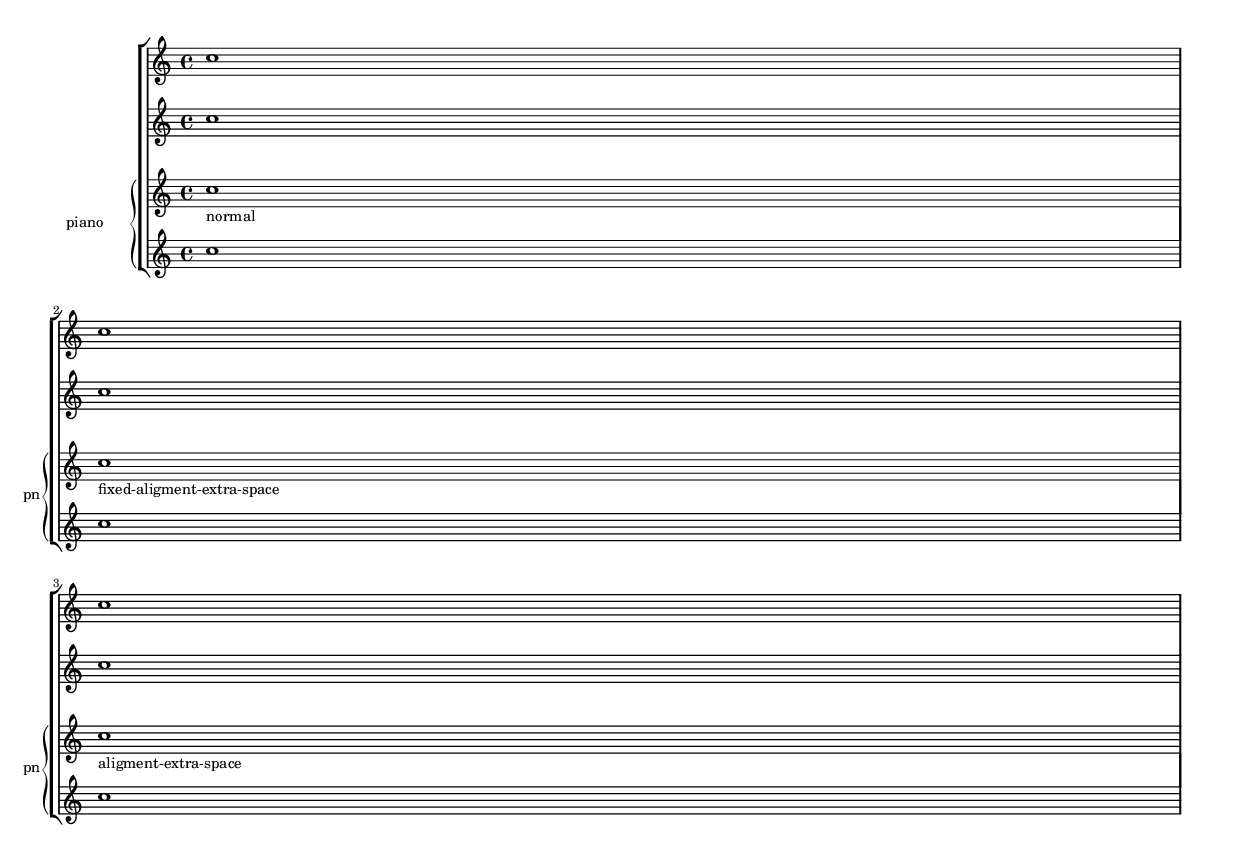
%% Do not edit this file; it is auto-generated from LSR http://lsr.dsi.unimi.it
%% This file is in the public domain.
\version "2.11.61"

\header {
  lsrtags = "tweaks-and-overrides, paper-and-layout, spacing"

  texidoces = "
Mediante el establecimiento de las propiedades de
@code{NonMusicalPaperColumn} se puede ajustar el espaciado vertical en
cada sistema.

Ajustando @code{alignment-extra-space} o
@code{fixed-alignment-extra-space} se puede ampliar verticalmente un
sistema individual.

Por razones técnicas, se debe usar @code{\\overrideProperty} para
cambiar estas propiedades dentro de un pentagrama; aún se debe usar
@code{\\override} dentro de un bloque @code{\\context} para las
sobreescrituras globales.

"
  doctitlees = "Espaciado de la alineación vertical"

  texidoc = "
By setting properties in @code{NonMusicalPaperColumn}, vertical spacing
can be adjusted per system.


By setting @code{alignment-extra-space} or
@code{fixed-alignment-extra-space} an individual system may be
stretched vertically.


For technical reasons, @code{\\overrideProperty} must be used for
changing these properties within a staff; @code{\\override} in a
@code{\\context} block may still be used for global overrides. 

"
  doctitle = "Alignment vertical spacing"
} % begin verbatim
#(set-global-staff-size 13)

\relative c''
\new StaffGroup <<
  \new Staff {
    c1 \break
    c1 \break
    c1 \break
  }
  \new Staff {
    c1 | c | c
  }
  \new PianoStaff <<
    \new Voice  {
      \set PianoStaff.instrumentName = #"piano"
      \set PianoStaff.shortInstrumentName = #"pn"
      c1_"normal"
      
      \overrideProperty
        #"Score.NonMusicalPaperColumn"
        #'line-break-system-details
        #'((fixed-alignment-extra-space . 15))
      c_"fixed-aligment-extra-space"

      \overrideProperty
        #"Score.NonMusicalPaperColumn"
        #'line-break-system-details
        #'((alignment-extra-space . 15))
      c_"aligment-extra-space"
    }
    { c1 | c | c }
  >>
>>
